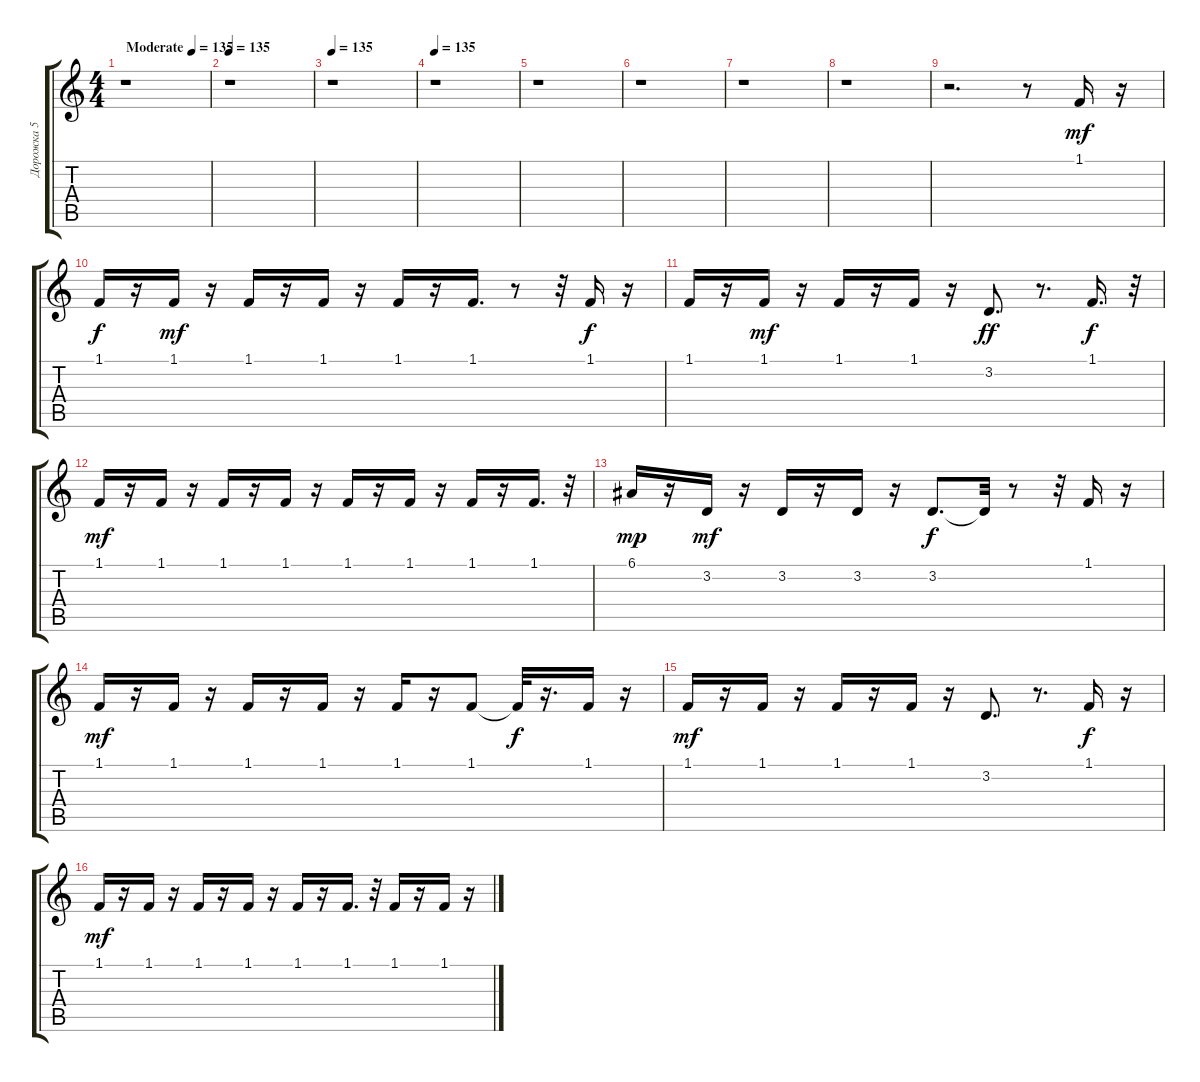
\track ("Дорожка 5" "Дорожка 5") {instrument recorder}
\staff {score tabs}
\tuning (E4 B3 G3 D3 A2 E2) {hide}
\ts (4 4)
\tempo (135 "Moderate")
\clef g2
\ks c
r.1{dy mf instrument recorder} |
\tempo 135
r.1 |
\tempo 135
r.1 |
\tempo 135
r.1 |
r.1 |
r.1 |
r.1 |
r.1 |
r.2{d} r.8 1.1.16 r.16 |
1.1.16{dy f} r.16 1.1.16{dy mf} r.16 1.1.16 r.16 1.1.16 r.16 1.1.16 r.16 1.1.16{d} r.8 r.32 1.1.16{dy f} r.16 |
1.1.16 r.16 1.1.16{dy mf} r.16 1.1.16 r.16 1.1.16 r.16 3.2.8{d dy ff} r.8{d} 1.1.16{d dy f} r.32 |
1.1.16{dy mf} r.16 1.1.16 r.16 1.1.16 r.16 1.1.16 r.16 1.1.16 r.16 1.1.16 r.16 1.1.16 r.16 1.1.16{d} r.32 |
6.1.16{dy mp} r.16 3.2.16{dy mf} r.16 3.2.16 r.16 3.2.16 r.16 3.2.8{d dy f} 3.2{t}.32 r.8 r.32 1.1.16 r.16 |
1.1.16{dy mf} r.16 1.1.16 r.16 1.1.16 r.16 1.1.16 r.16 1.1.16 r.16 1.1.8 1.1{t}.32{dy f} r.16{d} 1.1.16 r.16 |
1.1.16{dy mf} r.16 1.1.16 r.16 1.1.16 r.16 1.1.16 r.16 3.2.8{d} r.8{d} 1.1.16{dy f} r.16 |
1.1.16{dy mf} r.16 1.1.16 r.16 1.1.16 r.16 1.1.16 r.16 1.1.16 r.16 1.1.16{d} r.32 1.1.16 r.16 1.1.16 r.16
